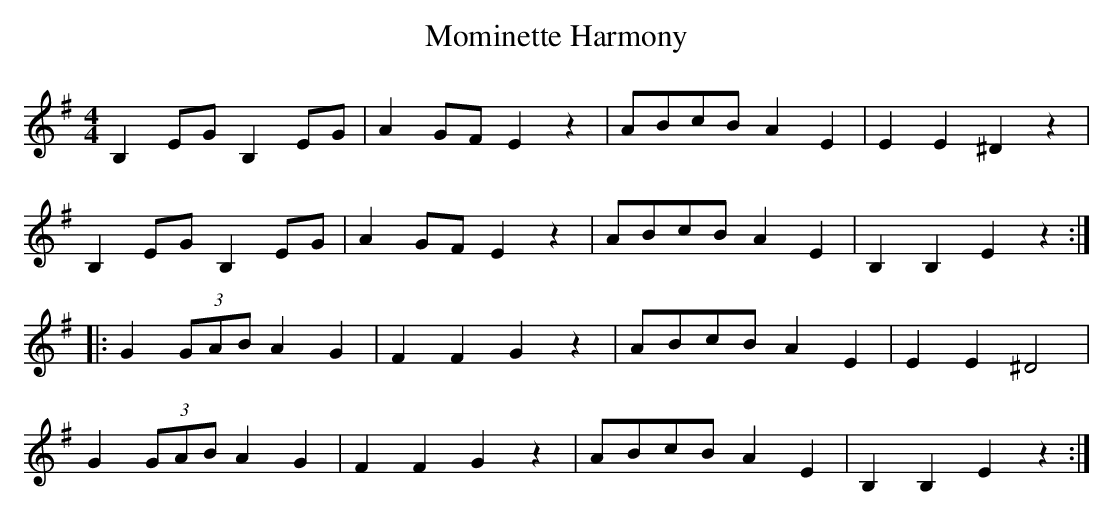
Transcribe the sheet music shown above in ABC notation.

X:1
T:Mominette Harmony
M:4/4
K:Em
B,2 EG B,2 EG | A2 GF E2 z2 | ABcB A2 E2 | E2 E2 ^D2 z2 |
B,2 EG B,2 EG | A2 GF E2 z2 | ABcB A2 E2 | B,2 B,2 E2 z2 :|
|: G2 (3GAB A2 G2 | F2 F2 G2 z2 | ABcB A2 E2 | E2 E2 ^D4 |
G2 (3GAB A2 G2 | F2 F2 G2 z2 | ABcB A2 E2 | B,2 B,2 E2 z2 :|
